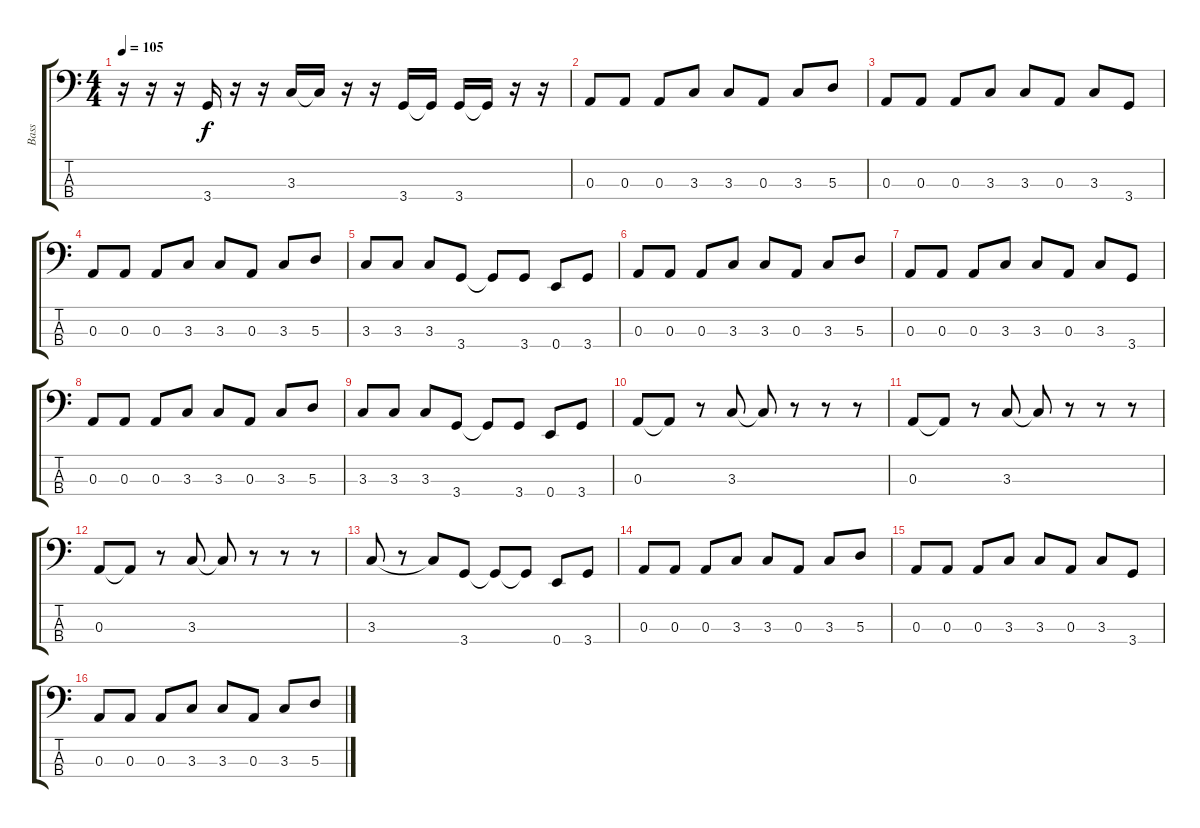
\track ("Bass" "Bass") {instrument electricbassfinger}
\staff {score tabs}
\tuning (G2 D2 A1 E1) {hide}
\ts (4 4)
\tempo 105
\clef f4
\ks c
r.16{dy f} r.16 r.16 3.4{t}.16 r.16 r.16 3.3.16 3.3{t}.16 r.16 r.16 3.4.16 3.4{t}.16 3.4.16 3.4{t}.16 r.16 r.16 |
0.3.8 0.3.8 0.3.8 3.3.8 3.3.8 0.3.8 3.3.8 5.3.8 |
0.3.8 0.3.8 0.3.8 3.3.8 3.3.8 0.3.8 3.3.8 3.4.8 |
0.3.8 0.3.8 0.3.8 3.3.8 3.3.8 0.3.8 3.3.8 5.3.8 |
3.3.8 3.3.8 3.3.8 3.4.8 3.4{t}.8 3.4.8 0.4.8 3.4.8 |
0.3.8 0.3.8 0.3.8 3.3.8 3.3.8 0.3.8 3.3.8 5.3.8 |
0.3.8 0.3.8 0.3.8 3.3.8 3.3.8 0.3.8 3.3.8 3.4.8 |
0.3.8 0.3.8 0.3.8 3.3.8 3.3.8 0.3.8 3.3.8 5.3.8 |
3.3.8 3.3.8 3.3.8 3.4.8 3.4{t}.8 3.4.8 0.4.8 3.4.8 |
0.3.8 0.3{t}.8 r.8 3.3.8 3.3{t}.8 r.8 r.8 r.8 |
0.3.8 0.3{t}.8 r.8 3.3.8 3.3{t}.8 r.8 r.8 r.8 |
0.3.8 0.3{t}.8 r.8 3.3.8 3.3{t}.8 r.8 r.8 r.8 |
3.3.8 r.8 3.3{t}.8 3.4.8 3.4{t}.8 3.4{t}.8 0.4.8 3.4.8 |
0.3.8 0.3.8 0.3.8 3.3.8 3.3.8 0.3.8 3.3.8 5.3.8 |
0.3.8 0.3.8 0.3.8 3.3.8 3.3.8 0.3.8 3.3.8 3.4.8 |
0.3.8 0.3.8 0.3.8 3.3.8 3.3.8 0.3.8 3.3.8 5.3.8
